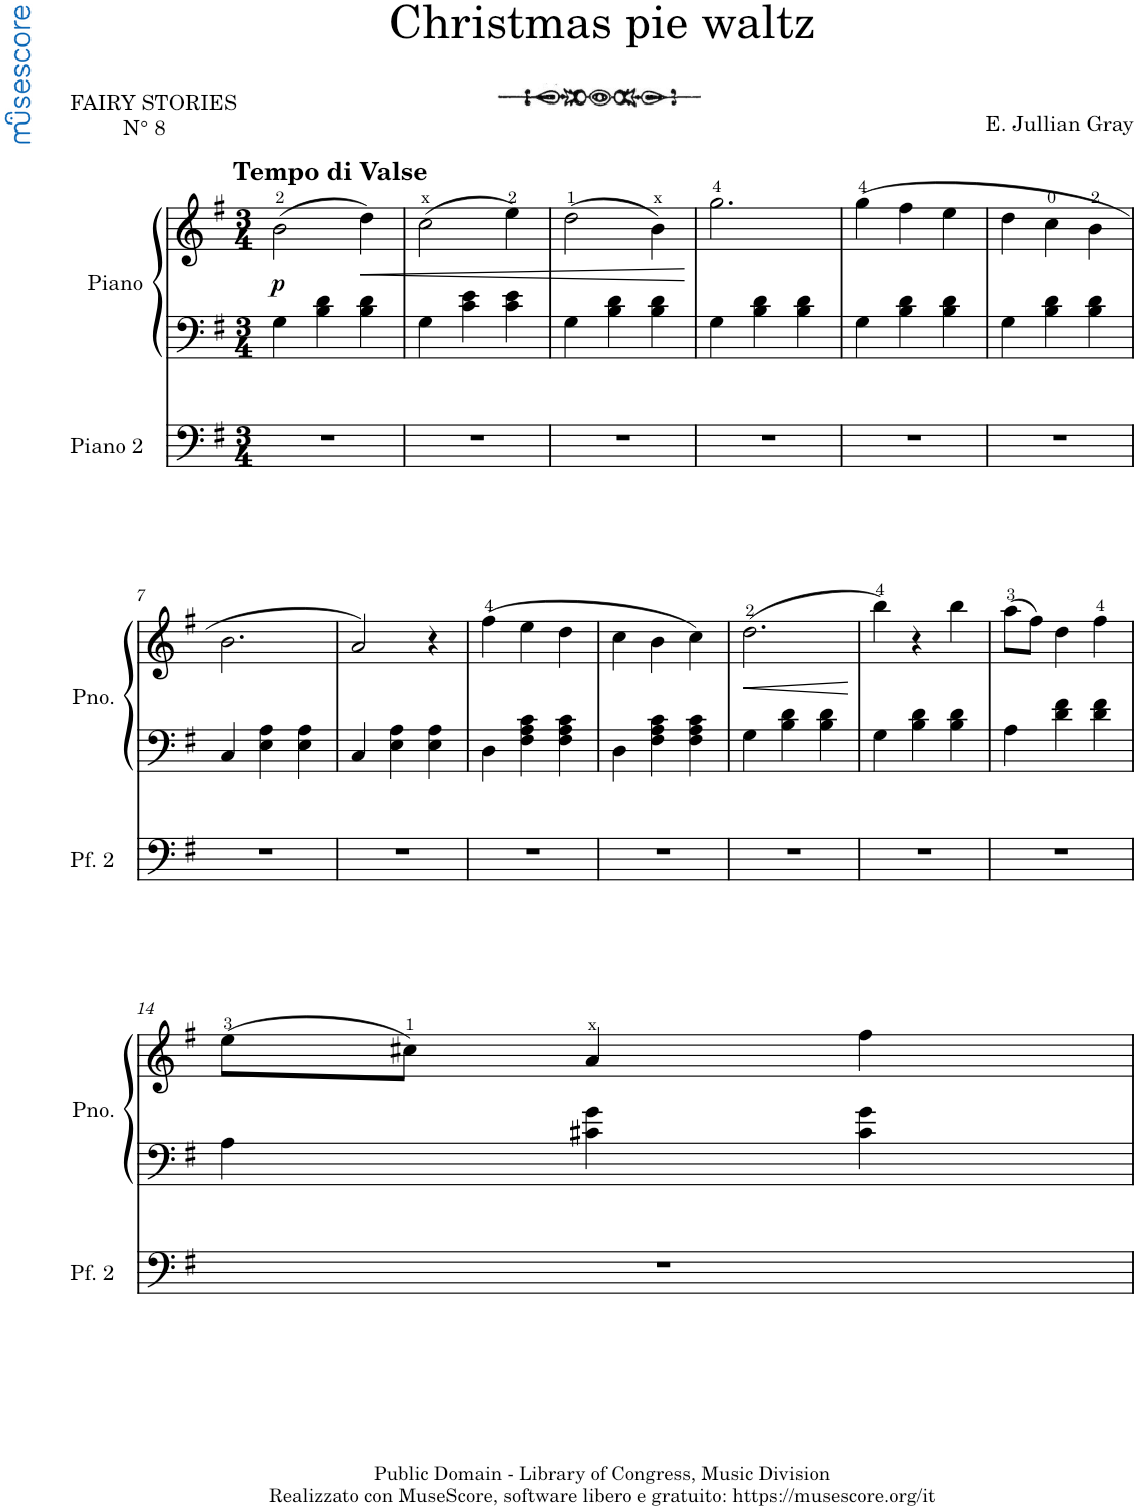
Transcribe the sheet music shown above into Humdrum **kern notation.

**kern	**kern	**kern	**dynam
*part2	*part1	*part1	*part1
*staff3	*staff2	*staff1	*staff1/2
*I"Piano 2	*I"Piano	*	*
*	*I'Pno.	*	*
*clefF4	*clefF4	*clefG2	*
*k[f#]	*k[f#]	*k[f#]	*
*M3/4	*M3/4	*M3/4	*
=1	=1	=1	=1
!	!	!LO:TX:a:B:t=Tempo di Valse	!
!	!	!	!LO:DY:b
2.r	4G\	(2b\	p
.	4B\ 4d\	.	.
!	!	!	!LO:HP:b
.	4B\ 4d\	4dd\)	<
=2	=2	=2	=2
2.r	4G\	(2cc\	.
.	4c\ 4e\	.	.
.	4c\ 4e\	4ee\)	.
=3	=3	=3	=3
2.r	4G\	(2dd\	.
.	4B\ 4d\	.	.
.	4B\ 4d\	4b\)	.
.	.	.	[
=4	=4	=4	=4
2.r	4G\	2.gg\	.
.	4B\ 4d\	.	.
.	4B\ 4d\	.	.
=5	=5	=5	=5
2.r	4G\	(4gg\	.
.	4B\ 4d\	4ff#\	.
.	4B\ 4d\	4ee\	.
=6	=6	=6	=6
2.r	4G\	4dd\	.
.	4B\ 4d\	4cc\	.
.	4B\ 4d\	4b\	.
!!LO:LB:g=z
=7	=7	=7	=7
2.r	4C/	2.b\	.
.	4E\ 4A\	.	.
.	4E\ 4A\	.	.
=8	=8	=8	=8
2.r	4C/	2a/)	.
.	4E\ 4A\	.	.
.	4E\ 4A\	4r	.
=9	=9	=9	=9
2.r	4D\	(4ff#\	.
.	4F#\ 4A\ 4c\	4ee\	.
.	4F#\ 4A\ 4c\	4dd\	.
=10	=10	=10	=10
2.r	4D\	4cc\	.
.	4F#\ 4A\ 4c\	4b\	.
.	4F#\ 4A\ 4c\	4cc\)	.
=11	=11	=11	=11
!	!	!	!LO:HP:b
2.r	4G\	(2.dd\	<
.	4B\ 4d\	.	.
.	4B\ 4d\	.	.
.	.	.	[
=12	=12	=12	=12
2.r	4G\	4bb\)	.
.	4B\ 4d\	4r	.
.	4B\ 4d\	4bb\	.
=13	=13	=13	=13
2.r	4A\	(8aa\L	.
.	.	8ff#\J)	.
.	4d\ 4f#\	4dd\	.
.	4d\ 4f#\	4ff#\	.
!!LO:LB:g=z
=14	=14	=14	=14
2.r	4A\	(8ee\L	.
.	.	8cc#X\J)	.
.	4c#X\ 4g\	4a/	.
.	4c#\ 4g\	4ff#\	.
=	=	=	=
*-	*-	*-	*-
